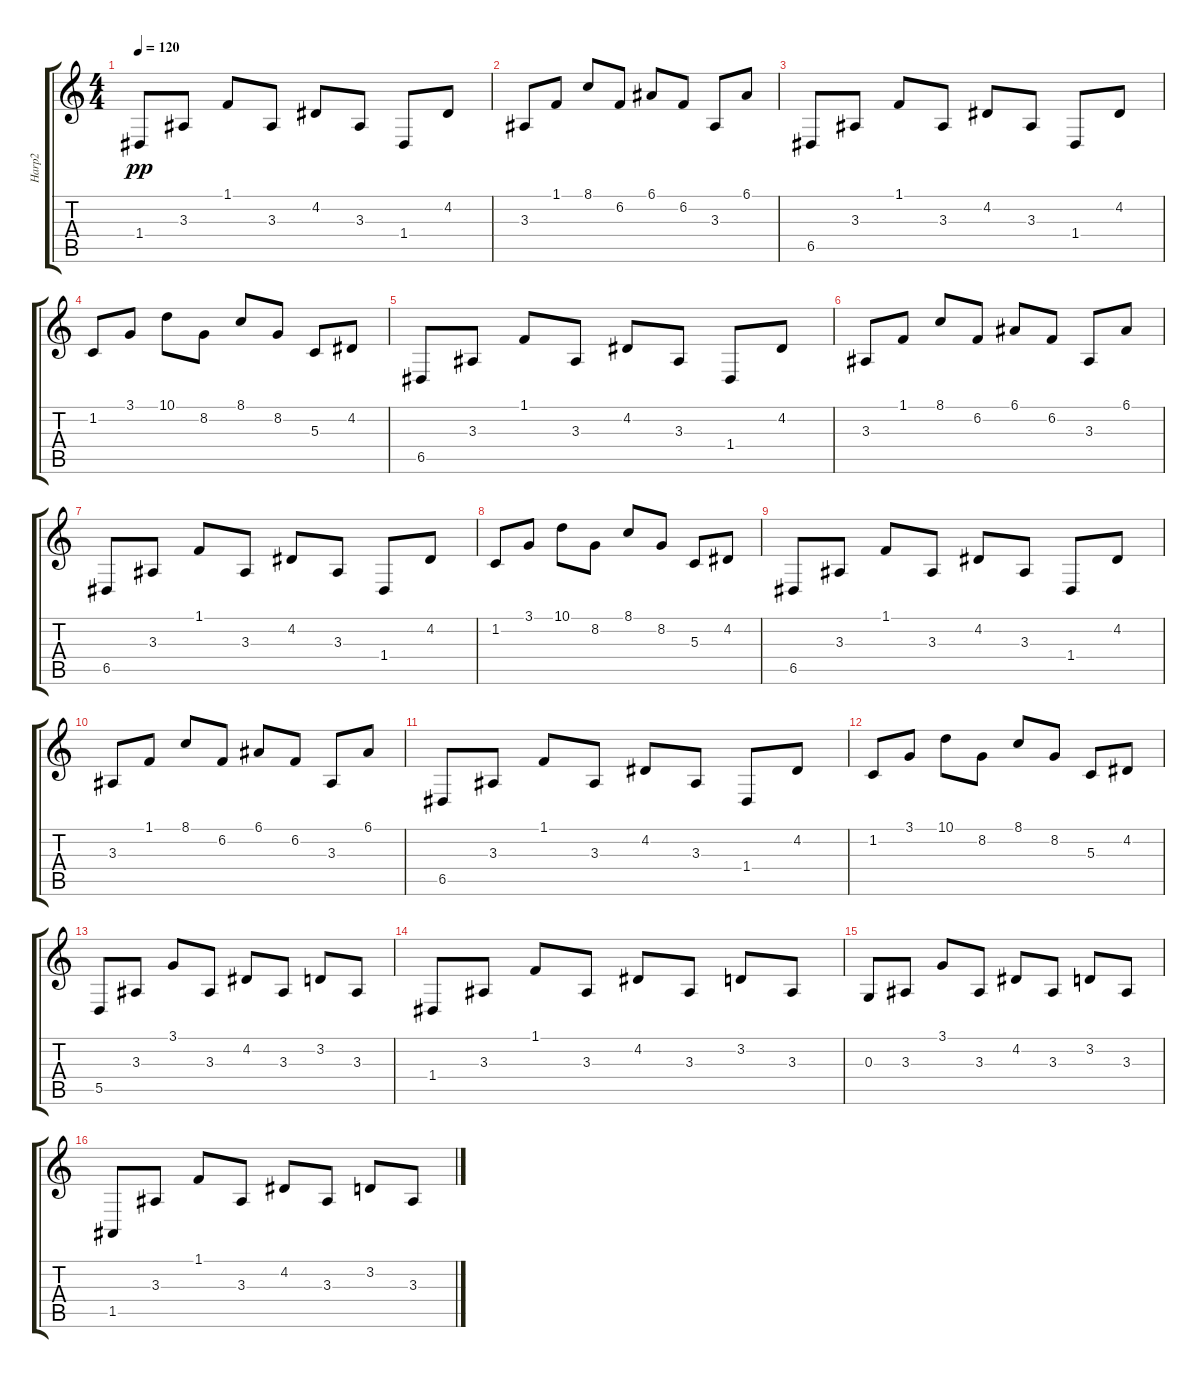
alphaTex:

\track ("Harp2" "Harp2") {instrument orchestralharp}
\staff {score tabs}
\tuning (E4 B3 G3 D3 A2 E2) {hide}
\ts (4 4)
\tempo 120
\clef g2
\ks c
1.4.8{dy pp instrument orchestralharp} 3.3.8 1.1.8 3.3.8 4.2.8 3.3.8 1.4.8 4.2.8 |
3.3.8 1.1.8 8.1.8 6.2.8 6.1.8 6.2.8 3.3.8 6.1.8 |
6.5.8 3.3.8 1.1.8 3.3.8 4.2.8 3.3.8 1.4.8 4.2.8 |
1.2.8 3.1.8 10.1.8 8.2.8 8.1.8 8.2.8 5.3.8 4.2.8 |
6.5.8 3.3.8 1.1.8 3.3.8 4.2.8 3.3.8 1.4.8 4.2.8 |
3.3.8 1.1.8 8.1.8 6.2.8 6.1.8 6.2.8 3.3.8 6.1.8 |
6.5.8 3.3.8 1.1.8 3.3.8 4.2.8 3.3.8 1.4.8 4.2.8 |
1.2.8 3.1.8 10.1.8 8.2.8 8.1.8 8.2.8 5.3.8 4.2.8 |
6.5.8 3.3.8 1.1.8 3.3.8 4.2.8 3.3.8 1.4.8 4.2.8 |
3.3.8 1.1.8 8.1.8 6.2.8 6.1.8 6.2.8 3.3.8 6.1.8 |
6.5.8 3.3.8 1.1.8 3.3.8 4.2.8 3.3.8 1.4.8 4.2.8 |
1.2.8 3.1.8 10.1.8 8.2.8 8.1.8 8.2.8 5.3.8 4.2.8 |
5.5.8 3.3.8 3.1.8 3.3.8 4.2.8 3.3.8 3.2.8 3.3.8 |
1.4.8 3.3.8 1.1.8 3.3.8 4.2.8 3.3.8 3.2.8 3.3.8 |
0.3.8 3.3.8 3.1.8 3.3.8 4.2.8 3.3.8 3.2.8 3.3.8 |
1.5.8 3.3.8 1.1.8 3.3.8 4.2.8 3.3.8 3.2.8 3.3.8
